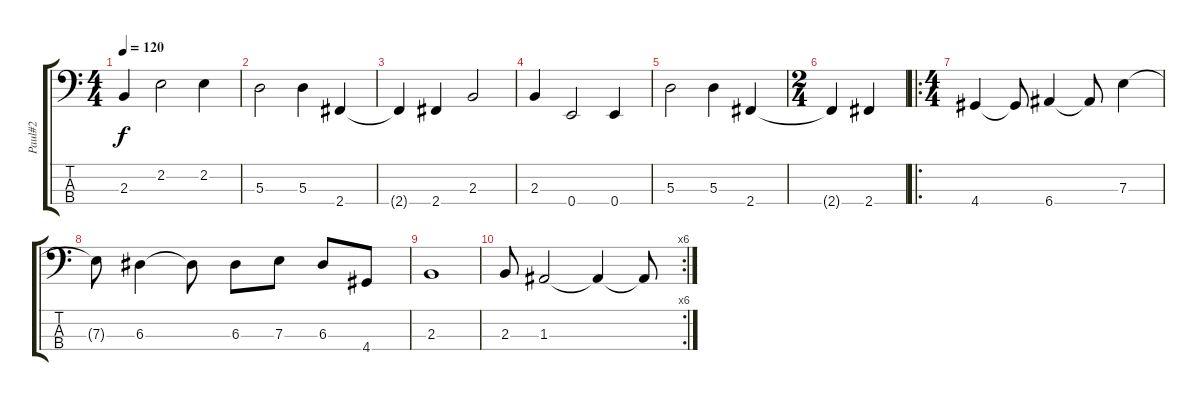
\track ("Paul#2" "Paul#2") {instrument acousticbass}
\staff {score tabs}
\tuning (G2 D2 A1 E1) {hide}
\ts (4 4)
\tempo 120
\clef f4
\ks c
2.3.4{dy f} 2.2.2 2.2.4 |
5.3.2 5.3.4 2.4.4 |
2.4{t}.4 2.4.4 2.3.2 |
2.3.4 0.4.2 0.4.4 |
5.3.2 5.3.4 2.4.4 |
\ts (2 4)
2.4{t}.4 2.4.4 |
\ro
\ts (4 4)
4.4.4 4.4{t}.8 6.4.4 6.4{t}.8 7.3.4 |
7.3{t}.8 6.3.4 6.3{t}.8 6.3.8 7.3.8 6.3.8 4.4.8 |
2.3.1 |
\rc 6
2.3.8 1.3.2 1.3{t}.4 1.3{t}.8
